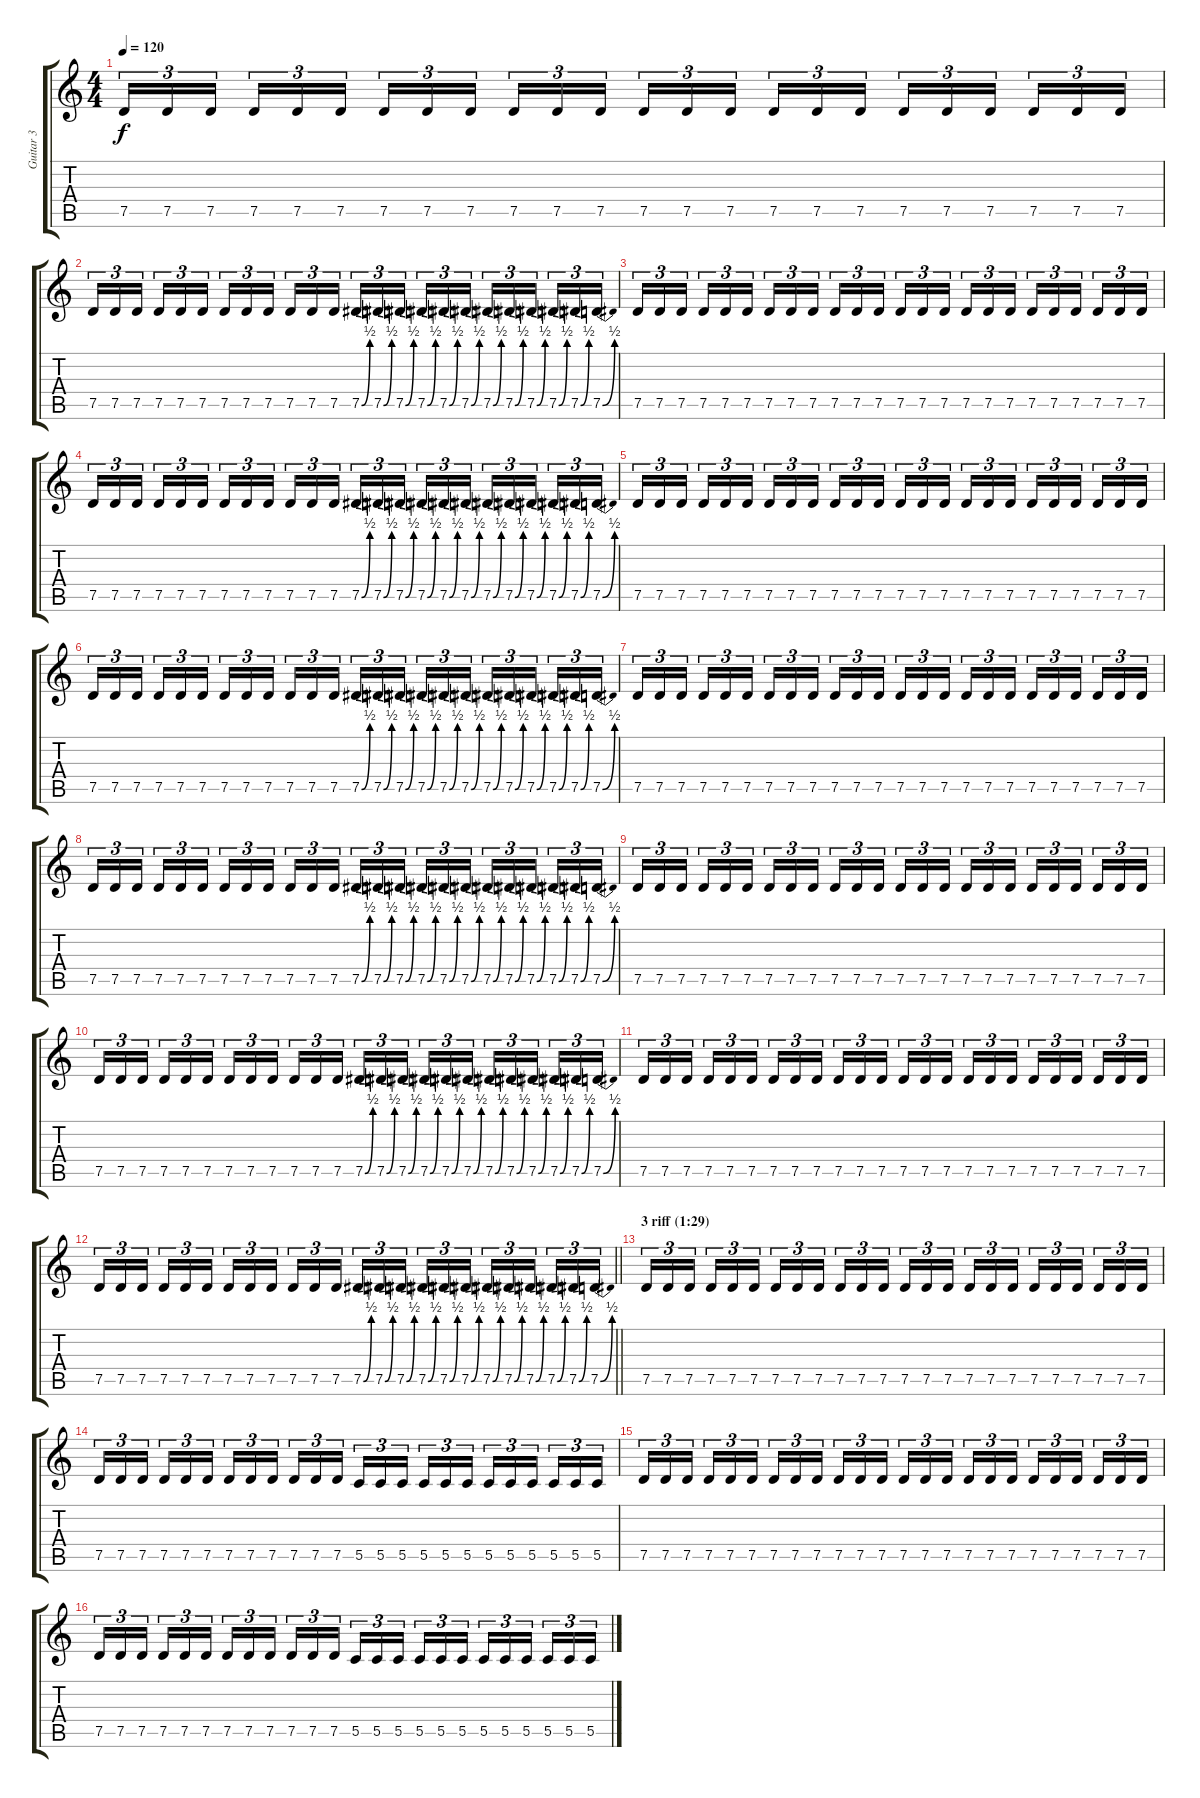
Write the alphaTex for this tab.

\track ("Guitar 3" "Guitar 3") {instrument distortionguitar}
\staff {score tabs}
\tuning (D4 A3 F3 C3 G2 D2) {hide}
\ts (4 4)
\tempo 120
\clef g2
\ks c
7.5.16{tu (3 2) dy f} 7.5.16{tu (3 2)} 7.5.16{tu (3 2) beam splitsecondary} 7.5.16{tu (3 2)} 7.5.16{tu (3 2)} 7.5.16{tu (3 2)} 7.5.16{tu (3 2)} 7.5.16{tu (3 2)} 7.5.16{tu (3 2) beam splitsecondary} 7.5.16{tu (3 2)} 7.5.16{tu (3 2)} 7.5.16{tu (3 2)} 7.5.16{tu (3 2)} 7.5.16{tu (3 2)} 7.5.16{tu (3 2) beam splitsecondary} 7.5.16{tu (3 2)} 7.5.16{tu (3 2)} 7.5.16{tu (3 2)} 7.5.16{tu (3 2)} 7.5.16{tu (3 2)} 7.5.16{tu (3 2) beam splitsecondary} 7.5.16{tu (3 2)} 7.5.16{tu (3 2)} 7.5.16{tu (3 2)} |
7.5.16{tu (3 2)} 7.5.16{tu (3 2)} 7.5.16{tu (3 2) beam splitsecondary} 7.5.16{tu (3 2)} 7.5.16{tu (3 2)} 7.5.16{tu (3 2)} 7.5.16{tu (3 2)} 7.5.16{tu (3 2)} 7.5.16{tu (3 2) beam splitsecondary} 7.5.16{tu (3 2)} 7.5.16{tu (3 2)} 7.5.16{tu (3 2)} 7.5{be (bend 0 0 60 2)}.16{tu (3 2)} 7.5{be (bend 0 0 60 2)}.16{tu (3 2)} 7.5{be (bend 0 0 60 2)}.16{tu (3 2) beam splitsecondary} 7.5{be (bend 0 0 60 2)}.16{tu (3 2)} 7.5{be (bend 0 0 60 2)}.16{tu (3 2)} 7.5{be (bend 0 0 60 2)}.16{tu (3 2)} 7.5{be (bend 0 0 60 2)}.16{tu (3 2)} 7.5{be (bend 0 0 60 2)}.16{tu (3 2)} 7.5{be (bend 0 0 60 2)}.16{tu (3 2) beam splitsecondary} 7.5{be (bend 0 0 60 2)}.16{tu (3 2)} 7.5{be (bend 0 0 60 2)}.16{tu (3 2)} 7.5{be (bend 0 0 60 2)}.16{tu (3 2)} |
7.5.16{tu (3 2)} 7.5.16{tu (3 2)} 7.5.16{tu (3 2) beam splitsecondary} 7.5.16{tu (3 2)} 7.5.16{tu (3 2)} 7.5.16{tu (3 2)} 7.5.16{tu (3 2)} 7.5.16{tu (3 2)} 7.5.16{tu (3 2) beam splitsecondary} 7.5.16{tu (3 2)} 7.5.16{tu (3 2)} 7.5.16{tu (3 2)} 7.5.16{tu (3 2)} 7.5.16{tu (3 2)} 7.5.16{tu (3 2) beam splitsecondary} 7.5.16{tu (3 2)} 7.5.16{tu (3 2)} 7.5.16{tu (3 2)} 7.5.16{tu (3 2)} 7.5.16{tu (3 2)} 7.5.16{tu (3 2) beam splitsecondary} 7.5.16{tu (3 2)} 7.5.16{tu (3 2)} 7.5.16{tu (3 2)} |
7.5.16{tu (3 2)} 7.5.16{tu (3 2)} 7.5.16{tu (3 2) beam splitsecondary} 7.5.16{tu (3 2)} 7.5.16{tu (3 2)} 7.5.16{tu (3 2)} 7.5.16{tu (3 2)} 7.5.16{tu (3 2)} 7.5.16{tu (3 2) beam splitsecondary} 7.5.16{tu (3 2)} 7.5.16{tu (3 2)} 7.5.16{tu (3 2)} 7.5{be (bend 0 0 60 2)}.16{tu (3 2)} 7.5{be (bend 0 0 60 2)}.16{tu (3 2)} 7.5{be (bend 0 0 60 2)}.16{tu (3 2) beam splitsecondary} 7.5{be (bend 0 0 60 2)}.16{tu (3 2)} 7.5{be (bend 0 0 60 2)}.16{tu (3 2)} 7.5{be (bend 0 0 60 2)}.16{tu (3 2)} 7.5{be (bend 0 0 60 2)}.16{tu (3 2)} 7.5{be (bend 0 0 60 2)}.16{tu (3 2)} 7.5{be (bend 0 0 60 2)}.16{tu (3 2) beam splitsecondary} 7.5{be (bend 0 0 60 2)}.16{tu (3 2)} 7.5{be (bend 0 0 60 2)}.16{tu (3 2)} 7.5{be (bend 0 0 60 2)}.16{tu (3 2)} |
7.5.16{tu (3 2)} 7.5.16{tu (3 2)} 7.5.16{tu (3 2) beam splitsecondary} 7.5.16{tu (3 2)} 7.5.16{tu (3 2)} 7.5.16{tu (3 2)} 7.5.16{tu (3 2)} 7.5.16{tu (3 2)} 7.5.16{tu (3 2) beam splitsecondary} 7.5.16{tu (3 2)} 7.5.16{tu (3 2)} 7.5.16{tu (3 2)} 7.5.16{tu (3 2)} 7.5.16{tu (3 2)} 7.5.16{tu (3 2) beam splitsecondary} 7.5.16{tu (3 2)} 7.5.16{tu (3 2)} 7.5.16{tu (3 2)} 7.5.16{tu (3 2)} 7.5.16{tu (3 2)} 7.5.16{tu (3 2) beam splitsecondary} 7.5.16{tu (3 2)} 7.5.16{tu (3 2)} 7.5.16{tu (3 2)} |
7.5.16{tu (3 2)} 7.5.16{tu (3 2)} 7.5.16{tu (3 2) beam splitsecondary} 7.5.16{tu (3 2)} 7.5.16{tu (3 2)} 7.5.16{tu (3 2)} 7.5.16{tu (3 2)} 7.5.16{tu (3 2)} 7.5.16{tu (3 2) beam splitsecondary} 7.5.16{tu (3 2)} 7.5.16{tu (3 2)} 7.5.16{tu (3 2)} 7.5{be (bend 0 0 60 2)}.16{tu (3 2)} 7.5{be (bend 0 0 60 2)}.16{tu (3 2)} 7.5{be (bend 0 0 60 2)}.16{tu (3 2) beam splitsecondary} 7.5{be (bend 0 0 60 2)}.16{tu (3 2)} 7.5{be (bend 0 0 60 2)}.16{tu (3 2)} 7.5{be (bend 0 0 60 2)}.16{tu (3 2)} 7.5{be (bend 0 0 60 2)}.16{tu (3 2)} 7.5{be (bend 0 0 60 2)}.16{tu (3 2)} 7.5{be (bend 0 0 60 2)}.16{tu (3 2) beam splitsecondary} 7.5{be (bend 0 0 60 2)}.16{tu (3 2)} 7.5{be (bend 0 0 60 2)}.16{tu (3 2)} 7.5{be (bend 0 0 60 2)}.16{tu (3 2)} |
7.5.16{tu (3 2)} 7.5.16{tu (3 2)} 7.5.16{tu (3 2) beam splitsecondary} 7.5.16{tu (3 2)} 7.5.16{tu (3 2)} 7.5.16{tu (3 2)} 7.5.16{tu (3 2)} 7.5.16{tu (3 2)} 7.5.16{tu (3 2) beam splitsecondary} 7.5.16{tu (3 2)} 7.5.16{tu (3 2)} 7.5.16{tu (3 2)} 7.5.16{tu (3 2)} 7.5.16{tu (3 2)} 7.5.16{tu (3 2) beam splitsecondary} 7.5.16{tu (3 2)} 7.5.16{tu (3 2)} 7.5.16{tu (3 2)} 7.5.16{tu (3 2)} 7.5.16{tu (3 2)} 7.5.16{tu (3 2) beam splitsecondary} 7.5.16{tu (3 2)} 7.5.16{tu (3 2)} 7.5.16{tu (3 2)} |
7.5.16{tu (3 2)} 7.5.16{tu (3 2)} 7.5.16{tu (3 2) beam splitsecondary} 7.5.16{tu (3 2)} 7.5.16{tu (3 2)} 7.5.16{tu (3 2)} 7.5.16{tu (3 2)} 7.5.16{tu (3 2)} 7.5.16{tu (3 2) beam splitsecondary} 7.5.16{tu (3 2)} 7.5.16{tu (3 2)} 7.5.16{tu (3 2)} 7.5{be (bend 0 0 60 2)}.16{tu (3 2)} 7.5{be (bend 0 0 60 2)}.16{tu (3 2)} 7.5{be (bend 0 0 60 2)}.16{tu (3 2) beam splitsecondary} 7.5{be (bend 0 0 60 2)}.16{tu (3 2)} 7.5{be (bend 0 0 60 2)}.16{tu (3 2)} 7.5{be (bend 0 0 60 2)}.16{tu (3 2)} 7.5{be (bend 0 0 60 2)}.16{tu (3 2)} 7.5{be (bend 0 0 60 2)}.16{tu (3 2)} 7.5{be (bend 0 0 60 2)}.16{tu (3 2) beam splitsecondary} 7.5{be (bend 0 0 60 2)}.16{tu (3 2)} 7.5{be (bend 0 0 60 2)}.16{tu (3 2)} 7.5{be (bend 0 0 60 2)}.16{tu (3 2)} |
7.5.16{tu (3 2)} 7.5.16{tu (3 2)} 7.5.16{tu (3 2) beam splitsecondary} 7.5.16{tu (3 2)} 7.5.16{tu (3 2)} 7.5.16{tu (3 2)} 7.5.16{tu (3 2)} 7.5.16{tu (3 2)} 7.5.16{tu (3 2) beam splitsecondary} 7.5.16{tu (3 2)} 7.5.16{tu (3 2)} 7.5.16{tu (3 2)} 7.5.16{tu (3 2)} 7.5.16{tu (3 2)} 7.5.16{tu (3 2) beam splitsecondary} 7.5.16{tu (3 2)} 7.5.16{tu (3 2)} 7.5.16{tu (3 2)} 7.5.16{tu (3 2)} 7.5.16{tu (3 2)} 7.5.16{tu (3 2) beam splitsecondary} 7.5.16{tu (3 2)} 7.5.16{tu (3 2)} 7.5.16{tu (3 2)} |
7.5.16{tu (3 2)} 7.5.16{tu (3 2)} 7.5.16{tu (3 2) beam splitsecondary} 7.5.16{tu (3 2)} 7.5.16{tu (3 2)} 7.5.16{tu (3 2)} 7.5.16{tu (3 2)} 7.5.16{tu (3 2)} 7.5.16{tu (3 2) beam splitsecondary} 7.5.16{tu (3 2)} 7.5.16{tu (3 2)} 7.5.16{tu (3 2)} 7.5{be (bend 0 0 60 2)}.16{tu (3 2)} 7.5{be (bend 0 0 60 2)}.16{tu (3 2)} 7.5{be (bend 0 0 60 2)}.16{tu (3 2) beam splitsecondary} 7.5{be (bend 0 0 60 2)}.16{tu (3 2)} 7.5{be (bend 0 0 60 2)}.16{tu (3 2)} 7.5{be (bend 0 0 60 2)}.16{tu (3 2)} 7.5{be (bend 0 0 60 2)}.16{tu (3 2)} 7.5{be (bend 0 0 60 2)}.16{tu (3 2)} 7.5{be (bend 0 0 60 2)}.16{tu (3 2) beam splitsecondary} 7.5{be (bend 0 0 60 2)}.16{tu (3 2)} 7.5{be (bend 0 0 60 2)}.16{tu (3 2)} 7.5{be (bend 0 0 60 2)}.16{tu (3 2)} |
7.5.16{tu (3 2)} 7.5.16{tu (3 2)} 7.5.16{tu (3 2) beam splitsecondary} 7.5.16{tu (3 2)} 7.5.16{tu (3 2)} 7.5.16{tu (3 2)} 7.5.16{tu (3 2)} 7.5.16{tu (3 2)} 7.5.16{tu (3 2) beam splitsecondary} 7.5.16{tu (3 2)} 7.5.16{tu (3 2)} 7.5.16{tu (3 2)} 7.5.16{tu (3 2)} 7.5.16{tu (3 2)} 7.5.16{tu (3 2) beam splitsecondary} 7.5.16{tu (3 2)} 7.5.16{tu (3 2)} 7.5.16{tu (3 2)} 7.5.16{tu (3 2)} 7.5.16{tu (3 2)} 7.5.16{tu (3 2) beam splitsecondary} 7.5.16{tu (3 2)} 7.5.16{tu (3 2)} 7.5.16{tu (3 2)} |
\barLineRight lightlight
7.5.16{tu (3 2)} 7.5.16{tu (3 2)} 7.5.16{tu (3 2) beam splitsecondary} 7.5.16{tu (3 2)} 7.5.16{tu (3 2)} 7.5.16{tu (3 2)} 7.5.16{tu (3 2)} 7.5.16{tu (3 2)} 7.5.16{tu (3 2) beam splitsecondary} 7.5.16{tu (3 2)} 7.5.16{tu (3 2)} 7.5.16{tu (3 2)} 7.5{be (bend 0 0 60 2)}.16{tu (3 2)} 7.5{be (bend 0 0 60 2)}.16{tu (3 2)} 7.5{be (bend 0 0 60 2)}.16{tu (3 2) beam splitsecondary} 7.5{be (bend 0 0 60 2)}.16{tu (3 2)} 7.5{be (bend 0 0 60 2)}.16{tu (3 2)} 7.5{be (bend 0 0 60 2)}.16{tu (3 2)} 7.5{be (bend 0 0 60 2)}.16{tu (3 2)} 7.5{be (bend 0 0 60 2)}.16{tu (3 2)} 7.5{be (bend 0 0 60 2)}.16{tu (3 2) beam splitsecondary} 7.5{be (bend 0 0 60 2)}.16{tu (3 2)} 7.5{be (bend 0 0 60 2)}.16{tu (3 2)} 7.5{be (bend 0 0 60 2)}.16{tu (3 2)} |
\section ("" "3 riff (1:29)")
7.5.16{tu (3 2)} 7.5.16{tu (3 2)} 7.5.16{tu (3 2) beam splitsecondary} 7.5.16{tu (3 2)} 7.5.16{tu (3 2)} 7.5.16{tu (3 2)} 7.5.16{tu (3 2)} 7.5.16{tu (3 2)} 7.5.16{tu (3 2) beam splitsecondary} 7.5.16{tu (3 2)} 7.5.16{tu (3 2)} 7.5.16{tu (3 2)} 7.5.16{tu (3 2)} 7.5.16{tu (3 2)} 7.5.16{tu (3 2) beam splitsecondary} 7.5.16{tu (3 2)} 7.5.16{tu (3 2)} 7.5.16{tu (3 2)} 7.5.16{tu (3 2)} 7.5.16{tu (3 2)} 7.5.16{tu (3 2) beam splitsecondary} 7.5.16{tu (3 2)} 7.5.16{tu (3 2)} 7.5.16{tu (3 2)} |
7.5.16{tu (3 2)} 7.5.16{tu (3 2)} 7.5.16{tu (3 2) beam splitsecondary} 7.5.16{tu (3 2)} 7.5.16{tu (3 2)} 7.5.16{tu (3 2)} 7.5.16{tu (3 2)} 7.5.16{tu (3 2)} 7.5.16{tu (3 2) beam splitsecondary} 7.5.16{tu (3 2)} 7.5.16{tu (3 2)} 7.5.16{tu (3 2)} 5.5.16{tu (3 2)} 5.5.16{tu (3 2)} 5.5.16{tu (3 2) beam splitsecondary} 5.5.16{tu (3 2)} 5.5.16{tu (3 2)} 5.5.16{tu (3 2)} 5.5.16{tu (3 2)} 5.5.16{tu (3 2)} 5.5.16{tu (3 2) beam splitsecondary} 5.5.16{tu (3 2)} 5.5.16{tu (3 2)} 5.5.16{tu (3 2)} |
7.5.16{tu (3 2)} 7.5.16{tu (3 2)} 7.5.16{tu (3 2) beam splitsecondary} 7.5.16{tu (3 2)} 7.5.16{tu (3 2)} 7.5.16{tu (3 2)} 7.5.16{tu (3 2)} 7.5.16{tu (3 2)} 7.5.16{tu (3 2) beam splitsecondary} 7.5.16{tu (3 2)} 7.5.16{tu (3 2)} 7.5.16{tu (3 2)} 7.5.16{tu (3 2)} 7.5.16{tu (3 2)} 7.5.16{tu (3 2) beam splitsecondary} 7.5.16{tu (3 2)} 7.5.16{tu (3 2)} 7.5.16{tu (3 2)} 7.5.16{tu (3 2)} 7.5.16{tu (3 2)} 7.5.16{tu (3 2) beam splitsecondary} 7.5.16{tu (3 2)} 7.5.16{tu (3 2)} 7.5.16{tu (3 2)} |
7.5.16{tu (3 2)} 7.5.16{tu (3 2)} 7.5.16{tu (3 2) beam splitsecondary} 7.5.16{tu (3 2)} 7.5.16{tu (3 2)} 7.5.16{tu (3 2)} 7.5.16{tu (3 2)} 7.5.16{tu (3 2)} 7.5.16{tu (3 2) beam splitsecondary} 7.5.16{tu (3 2)} 7.5.16{tu (3 2)} 7.5.16{tu (3 2)} 5.5.16{tu (3 2)} 5.5.16{tu (3 2)} 5.5.16{tu (3 2) beam splitsecondary} 5.5.16{tu (3 2)} 5.5.16{tu (3 2)} 5.5.16{tu (3 2)} 5.5.16{tu (3 2)} 5.5.16{tu (3 2)} 5.5.16{tu (3 2) beam splitsecondary} 5.5.16{tu (3 2)} 5.5.16{tu (3 2)} 5.5.16{tu (3 2)}
